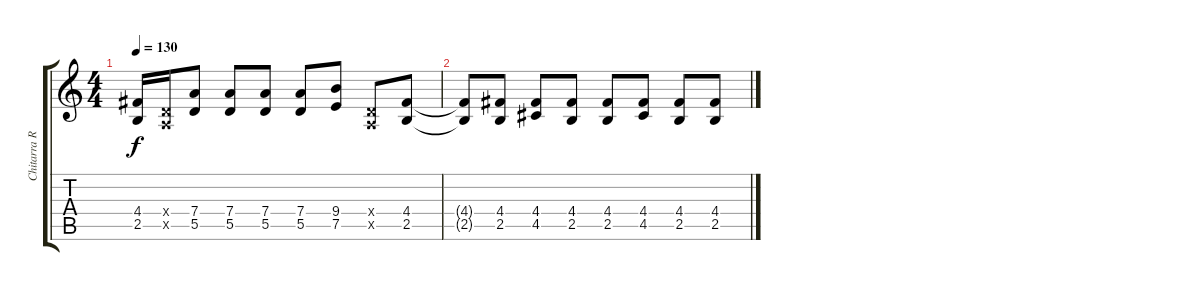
\track ("Chitarra Ritmica" "Chitarra R") {instrument distortionguitar}
\staff {score tabs}
\tuning (E4 B3 G3 D3 A2 E2) {hide}
\ts (4 4)
\tempo 130
\clef g2
\ks c
(4.4{t} 2.5{t}).16{dy f} (0.4{x} 0.5{x}).16 (7.4 5.5).8 (7.4 5.5).8 (7.4 5.5).8 (7.4 5.5).8 (9.4 7.5).8 (0.4{x} 0.5{x}).8 (4.4 2.5).8 |
(4.4{t} 2.5{t}).8 (4.4 2.5).8 (4.4 4.5).8 (4.4 2.5).8 (4.4 2.5).8 (4.4 4.5).8 (4.4 2.5).8 (4.4 2.5).8
